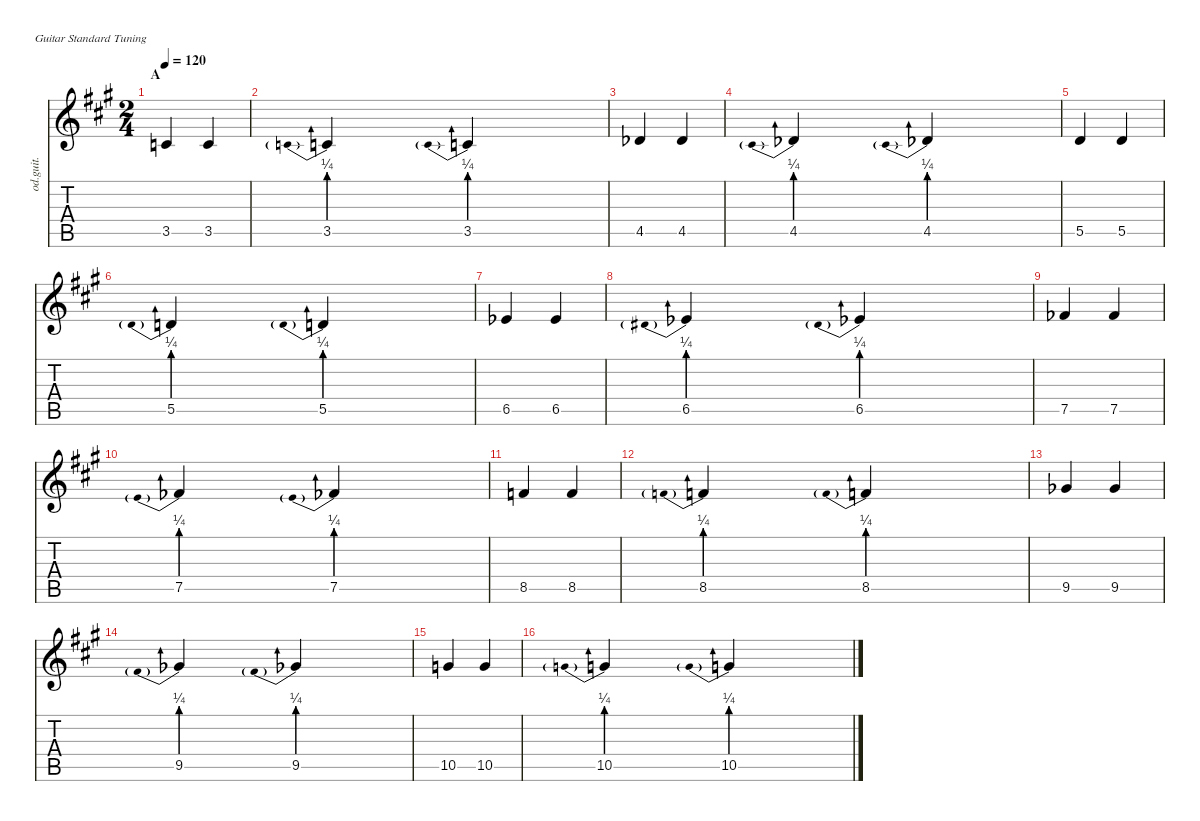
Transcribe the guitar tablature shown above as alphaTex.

\defaultSystemsLayout 4
\hideDynamics
\bracketExtendMode nobrackets
\otherSystemsTrackNameOrientation horizontal
\track ("Overdriven Guitar" "od.guit.") {instrument overdrivenguitar}
\staff {score tabs}
\tuning (E4 B3 G3 D3 A2 E2)
\ts (2 4)
\section ("" "A")
\tempo 120
\clef g2
\ks a
3.5{acc forcenatural}.4{dy mf beam Up} 3.5{acc forcenatural}.4{beam Up} |
3.5{be (prebend 0 1 60 1) acc forcenatural}.4{beam Up} 3.5{be (prebend 0 1 60 1) acc forcenatural}.4{beam Up} |
4.5{acc b}.4{beam Up} 4.5{acc b}.4{beam Up} |
4.5{be (prebend 0 1 60 1) acc b}.4{beam Up} 4.5{be (prebend 0 1 60 1) acc b}.4{beam Up} |
5.5{acc forcenatural}.4{beam Up} 5.5{acc forcenatural}.4{beam Up} |
5.5{be (prebend 0 1 60 1) acc forcenatural}.4{beam Up} 5.5{be (prebend 0 1 60 1) acc forcenatural}.4{beam Up} |
6.5{acc b}.4{beam Up} 6.5{acc b}.4{beam Up} |
6.5{be (prebend 0 1 60 1) acc b}.4{beam Up} 6.5{be (prebend 0 1 60 1) acc b}.4{beam Up} |
7.5{acc b}.4{beam Up} 7.5{acc b}.4{beam Up} |
7.5{be (prebend 0 1 60 1) acc b}.4{beam Up} 7.5{be (prebend 0 1 60 1) acc b}.4{beam Up} |
8.5{acc forcenatural}.4{beam Up} 8.5{acc forcenatural}.4{beam Up} |
8.5{be (prebend 0 1 60 1) acc forcenatural}.4{beam Up} 8.5{be (prebend 0 1 60 1) acc forcenatural}.4{beam Up} |
9.5{acc b}.4{beam Up} 9.5{acc b}.4{beam Up} |
9.5{be (prebend 0 1 60 1) acc b}.4{beam Up} 9.5{be (prebend 0 1 60 1) acc b}.4{beam Up} |
10.5{acc forcenatural}.4{beam Up} 10.5{acc forcenatural}.4{beam Up} |
10.5{be (prebend 0 1 60 1) acc forcenatural}.4{beam Up} 10.5{be (prebend 0 1 60 1) acc forcenatural}.4{beam Up}
